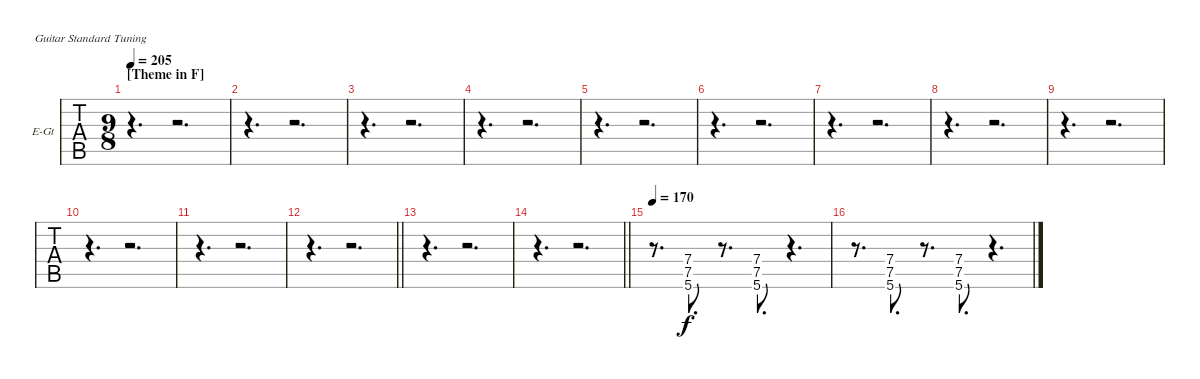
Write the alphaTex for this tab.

\bracketExtendMode nobrackets
\firstSystemTrackNameOrientation horizontal
\otherSystemsTrackNameOrientation horizontal
\track ("Rhythm" "E-Gt") {instrument distortionguitar}
\staff {tabs}
\tuning (E4 B3 G3 D3 A2 E2)
\ts (9 8)
\section ("" "[Theme in F]")
\tempo 205
\clef g2
\ks c
r.4{d dy f} r.2{d} |
r.4{d} r.2{d} |
r.4{d} r.2{d} |
r.4{d} r.2{d} |
r.4{d} r.2{d} |
r.4{d} r.2{d} |
r.4{d} r.2{d} |
r.4{d} r.2{d} |
r.4{d} r.2{d} |
r.4{d} r.2{d} |
r.4{d} r.2{d} |
\barLineRight lightlight
r.4{d} r.2{d} |
r.4{d} r.2{d} |
\barLineRight lightlight
r.4{d} r.2{d} |
\tempo 170
r.8{d} (7.4 7.5 5.6).8{d} r.8{d} (7.4 7.5 5.6).8{d} r.4{d} |
r.8{d} (7.4 7.5 5.6).8{d} r.8{d} (7.4 7.5 5.6).8{d} r.4{d}
